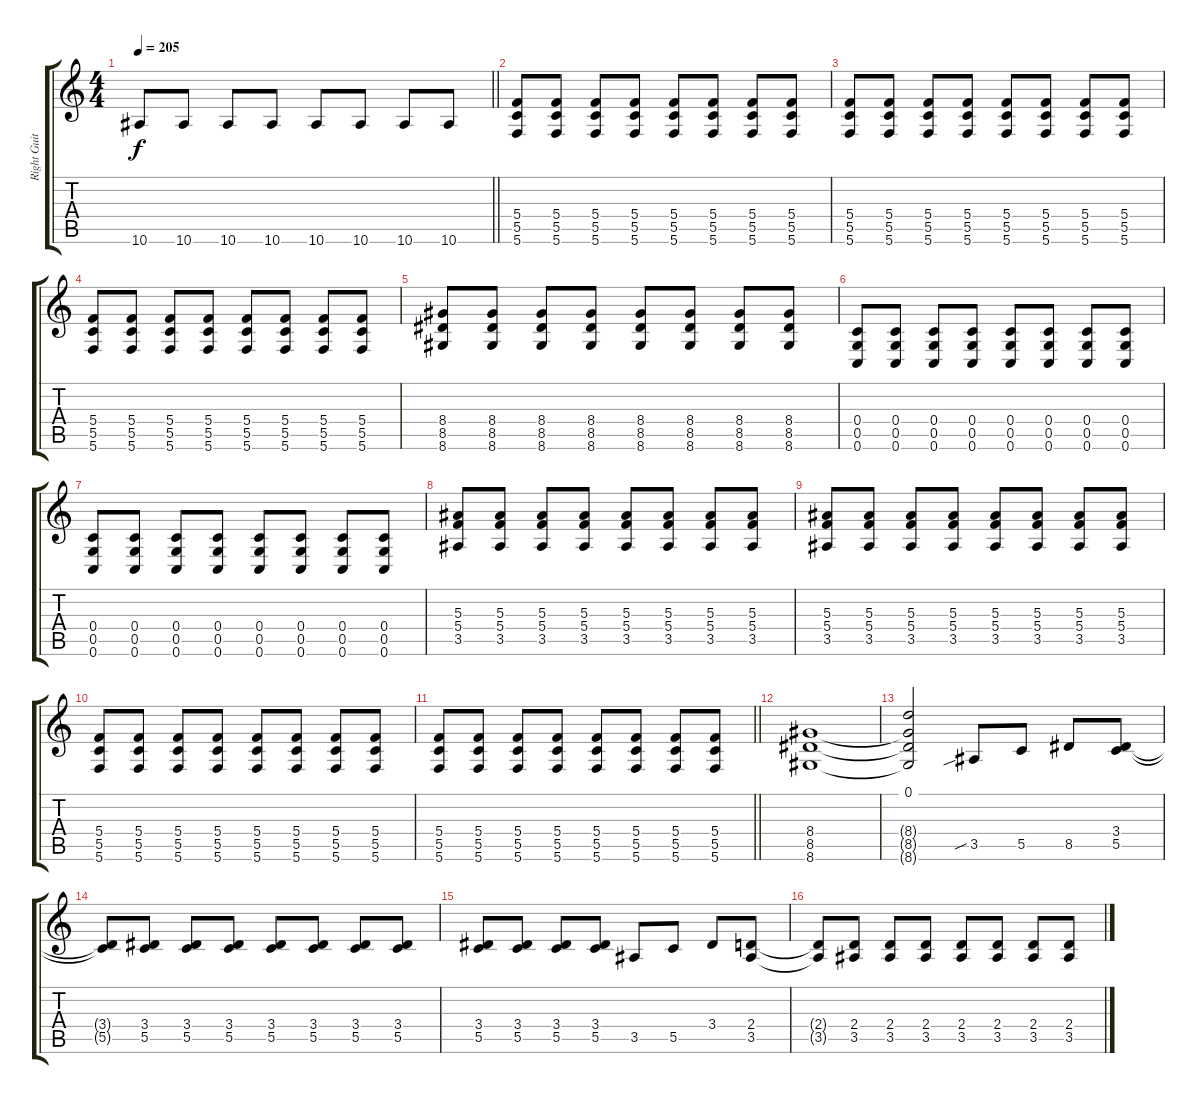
\track ("Right Guitar" "Right Guit") {instrument distortionguitar}
\staff {score tabs}
\tuning (D4 A3 F3 C3 G2 C2) {hide}
\ts (4 4)
\tempo 205
\clef g2
\barLineRight lightlight
\ks c
10.6.8{dy f} 10.6.8 10.6.8 10.6.8 10.6.8 10.6.8 10.6.8 10.6.8 |
(5.4 5.5 5.6).8 (5.4 5.5 5.6).8 (5.4 5.5 5.6).8 (5.4 5.5 5.6).8 (5.4 5.5 5.6).8 (5.4 5.5 5.6).8 (5.4 5.5 5.6).8 (5.4 5.5 5.6).8 |
(5.4 5.5 5.6).8 (5.4 5.5 5.6).8 (5.4 5.5 5.6).8 (5.4 5.5 5.6).8 (5.4 5.5 5.6).8 (5.4 5.5 5.6).8 (5.4 5.5 5.6).8 (5.4 5.5 5.6).8 |
(5.4 5.5 5.6).8 (5.4 5.5 5.6).8 (5.4 5.5 5.6).8 (5.4 5.5 5.6).8 (5.4 5.5 5.6).8 (5.4 5.5 5.6).8 (5.4 5.5 5.6).8 (5.4 5.5 5.6).8 |
(8.4 8.5 8.6).8 (8.4 8.5 8.6).8 (8.4 8.5 8.6).8 (8.4 8.5 8.6).8 (8.4 8.5 8.6).8 (8.4 8.5 8.6).8 (8.4 8.5 8.6).8 (8.4 8.5 8.6).8 |
(0.4 0.5 0.6).8 (0.4 0.5 0.6).8 (0.4 0.5 0.6).8 (0.4 0.5 0.6).8 (0.4 0.5 0.6).8 (0.4 0.5 0.6).8 (0.4 0.5 0.6).8 (0.4 0.5 0.6).8 |
(0.4 0.5 0.6).8 (0.4 0.5 0.6).8 (0.4 0.5 0.6).8 (0.4 0.5 0.6).8 (0.4 0.5 0.6).8 (0.4 0.5 0.6).8 (0.4 0.5 0.6).8 (0.4 0.5 0.6).8 |
(5.3 5.4 3.5).8 (5.3 5.4 3.5).8 (5.3 5.4 3.5).8 (5.3 5.4 3.5).8 (5.3 5.4 3.5).8 (5.3 5.4 3.5).8 (5.3 5.4 3.5).8 (5.3 5.4 3.5).8 |
(5.3 5.4 3.5).8 (5.3 5.4 3.5).8 (5.3 5.4 3.5).8 (5.3 5.4 3.5).8 (5.3 5.4 3.5).8 (5.3 5.4 3.5).8 (5.3 5.4 3.5).8 (5.3 5.4 3.5).8 |
(5.4 5.5 5.6).8 (5.4 5.5 5.6).8 (5.4 5.5 5.6).8 (5.4 5.5 5.6).8 (5.4 5.5 5.6).8 (5.4 5.5 5.6).8 (5.4 5.5 5.6).8 (5.4 5.5 5.6).8 |
\barLineRight lightlight
(5.4 5.5 5.6).8 (5.4 5.5 5.6).8 (5.4 5.5 5.6).8 (5.4 5.5 5.6).8 (5.4 5.5 5.6).8 (5.4 5.5 5.6).8 (5.4 5.5 5.6).8 (5.4 5.5 5.6).8 |
(8.4 8.5 8.6).1 |
(0.1 8.4{t} 8.5{t} 8.6{t}).2 3.5{sib}.8 5.5.8 8.5.8 (3.4 5.5).8 |
(3.4{t} 5.5{t}).8 (3.4 5.5).8 (3.4 5.5).8 (3.4 5.5).8 (3.4 5.5).8 (3.4 5.5).8 (3.4 5.5).8 (3.4 5.5).8 |
(3.4 5.5).8 (3.4 5.5).8 (3.4 5.5).8 (3.4 5.5).8 3.5.8 5.5.8 3.4.8 (2.4 3.5).8 |
(2.4{t} 3.5{t}).8 (2.4 3.5).8 (2.4 3.5).8 (2.4 3.5).8 (2.4 3.5).8 (2.4 3.5).8 (2.4 3.5).8 (2.4 3.5).8
